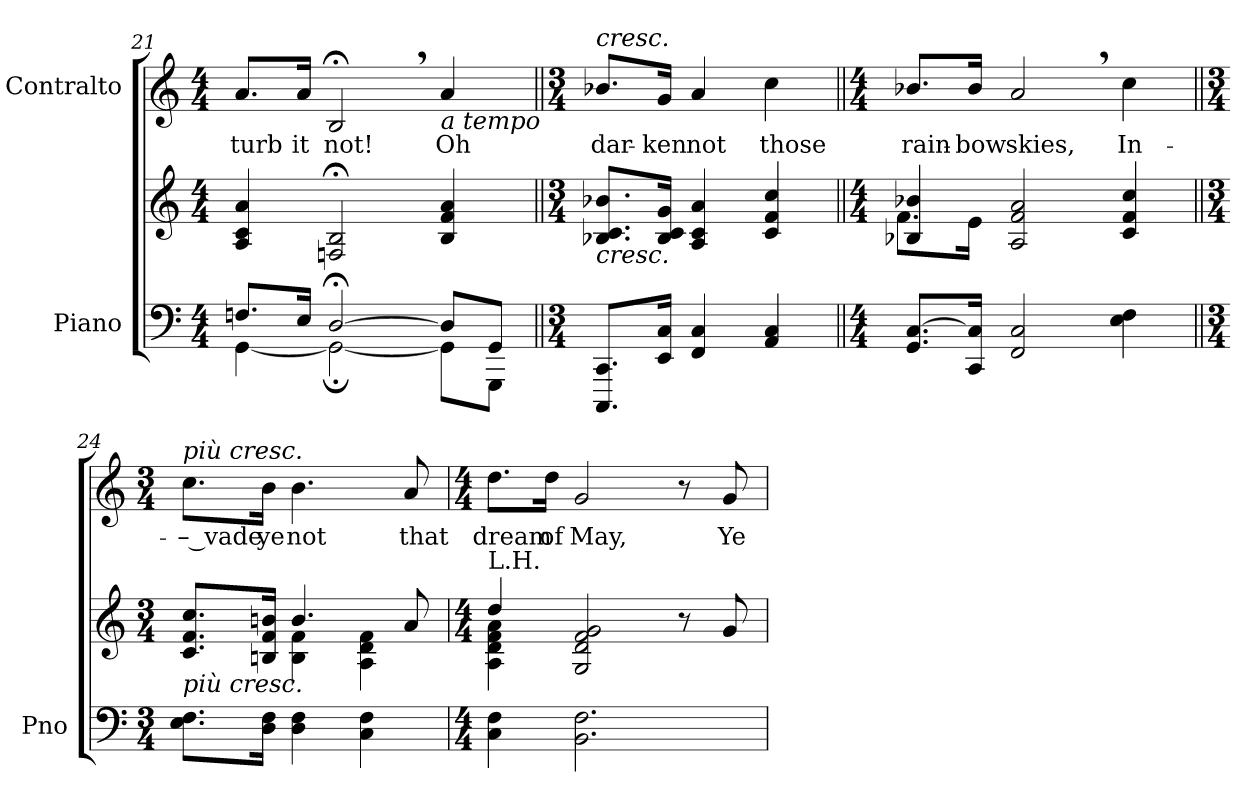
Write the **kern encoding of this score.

**kern	**kern	**kern	**text
*part2	*part2	*part1	*part1
*staff3	*staff2	*staff1	*staff1
*I"Piano	*	*I"Contralto	*
*I'Pno	*	*	*
*clefF4	*clefG2	*clefG2	*
*k[]	*k[]	*k[]	*
*M4/4	*M4/4	*M4/4	*
=21	=21	=21	=21
*^	*	*	*
!	!	!	!	!LO:LY:b
8.Fn/L	[4GG\	4A/ 4c/ 4a/	8.a/L	-turb
!	!	!	!	!LO:LY:b
16E/Jk	.	.	16a/Jk	it
!	!	!	!	!LO:LY:b
[2D;</	2GG;\_	2Fn/;< 2B/;<	2B;<,/	not!
!	!	!	!LO:TX:b:i:t=a tempo	!
!	!	!	!	!LO:LY:b
8D/L]	8GG\L]	4B/ 4f/ 4a/	4a/	Oh
8GG/J	8GGG\J	.	.	.
*v	*v	*	*	*
!!LO:PB:g=z
=22||	=22||	=22||	=22||
*M3/4	*M3/4	*M3/4	*
*^	*	*	*
!	!	!	!LO:TX:a:i:t=cresc.	!
!	!	!LO:TX:b:i:t=cresc.	!	!
!	!	!	!	!LO:LY:b
*v	*v	*	*	*
8.CCC/ 8.CC/L	8.B-X/ 8.c/ 8.b-X/L	8.b-X/L	dar-
!	!	!	!LO:LY:b
16EE/ 16C/Jk	16B-/ 16c/ 16g/Jk	16g/Jk	-ken
!	!	!	!LO:LY:b
4FF/ 4C/	4A/ 4c/ 4a/	4a/	not
!	!	!	!LO:LY:b
4AA/ 4C/	4c/ 4f/ 4cc/	4cc\	those
=23||	=23||	=23||	=23||
*M4/4	*M4/4	*M4/4	*
*	*^	*	*
!	!	!	!	!LO:LY:b
8.GG/ [8.C/L	4B-X/ 4b-X/	8.f\L	8.b-X/L	rain-
!	!	!	!	!LO:LY:b
16CC/ 16C/]Jk	.	16e\Jk	16b-/Jk	-bow
!	!	!	!	!LO:LY:b
2FF/ 2C/	2A/ 2f/ 2a/	2.ryy	2a,/	skies,
!	!	!	!	!LO:LY:b
4E\ 4F\	4c/ 4f/ 4cc/	.	4cc\	In-
!!LO:PB:g=z
=24||	=24||	=24||	=24||	=24||
*M3/4	*M3/4	*	*M3/4	*
!	!	!	!LO:TX:a:i:t=più cresc.	!
!	!LO:TX:b:i:t=più cresc.	!	!	!
!	!	!	!	!LO:LY:b
8.E\ 8.F\L	8.c/ 8.f/ 8.cc/L	4ryy	8.cc\L	-– vade
!	!	!	!	!LO:LY:b
16D\ 16F\Jk	16Bn/ 16f/ 16bn/Jk	.	16b\Jk	ye
!	!	!	!	!LO:LY:b
4D\ 4F\	4.b/	4B\ 4f\	4.b\	not
4C\ 4F\	.	4A\ 4d\ 4f\	.	.
!	!	!	!	!LO:LY:b
.	8a/	.	8a/	that
=25	=25	=25	=25	=25
*M4/4	*M4/4	*	*M4/4	*
!	!LO:TX:a:t=L.H.	!	!	!
!	!	!	!	!LO:LY:b
4C\ 4F\	4dd/	4A\ 4d\ 4f\ 4a\	8.dd\L	dream
!	!	!	!	!LO:LY:b
.	.	.	16dd\Jk	of
!	!	!	!	!LO:LY:b
2.BB\ 2.F\	2G/ 2d/ 2f/ 2g/	2.ryy	2g/	May,
.	8r	.	8r	.
!	!	!	!	!LO:LY:b
.	8g/	.	8g/	Ye
*	*v	*v	*	*
=	=	=	=
*-	*-	*-	*-
